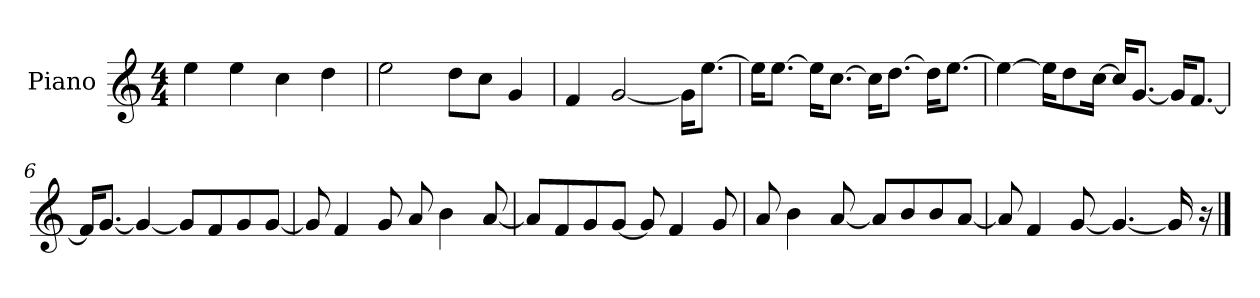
**kern
*part1
*staff1
*I"Piano
*I'P-no
*clefG2
*k[]
*M4/4
*MM90
=1
4ee\
4ee\
4cc\
4dd\
=2
2ee\
8dd\L
8cc\J
4g/
=3
4f/
[2g/
16g\KL]
[8.ee\J
=4
16ee\KL]
[8.ee\J
16ee\KL]
[8.cc\J
16cc\KL]
[8.dd\J
16dd\KL]
[8.ee\J
=5
4ee\_
16ee\KL]
8dd\
[16cc\Jk
16cc/KL]
[8.g/J
16g/KL]
[8.f/J
!!LO:LB:g=z
=6
16f/KL]
[8.g/J
4g/_
8g/L]
8f/
8g/
[8g/J
=7
8g/]
4f/
8g/
8a/
4b\
[8a/
=8
8a/L]
8f/
8g/
[8g/J
8g/]
4f/
8g/
=9
8a/
4b\
[8a/
8a/L]
8b/
8b/
[8a/J
=10
8a/]
4f/
[8g/
4.g/_
16g/]
16r
==
*-
